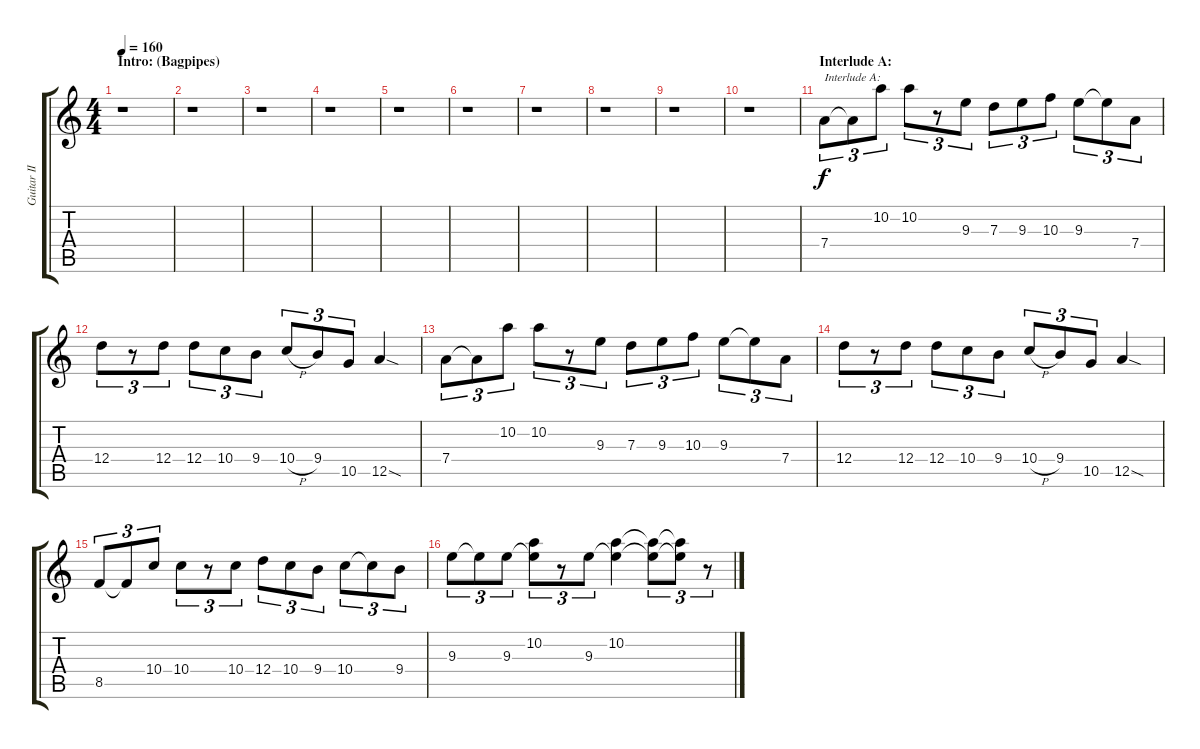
\track ("Guitar II" "Guitar II") {instrument distortionguitar}
\staff {score tabs}
\tuning (E4 B3 G3 D3 A2 E2) {hide}
\ts (4 4)
\section ("" "Intro: (Bagpipes)")
\tempo 160
\tempo 145
\tempo 160
\clef g2
\ks c
r.1{dy f instrument distortionguitar} |
r.1 |
r.1 |
r.1 |
r.1 |
r.1 |
r.1 |
r.1 |
r.1 |
r.1 |
\section ("" "Interlude A:")
7.4.8{tu (3 2) txt "Interlude A:"} 7.4{t}.8{tu (3 2)} 10.2.8{tu (3 2)} 10.2.8{tu (3 2)} r.8{tu (3 2)} 9.3.8{tu (3 2)} 7.3.8{tu (3 2)} 9.3.8{tu (3 2)} 10.3.8{tu (3 2)} 9.3.8{tu (3 2)} 9.3{t}.8{tu (3 2)} 7.4.8{tu (3 2)} |
12.4.8{tu (3 2)} r.8{tu (3 2)} 12.4.8{tu (3 2)} 12.4.8{tu (3 2)} 10.4.8{tu (3 2)} 9.4.8{tu (3 2)} 10.4{h}.8{tu (3 2)} 9.4.8{tu (3 2)} 10.5.8{tu (3 2)} 12.5{sod}.4 |
7.4.8{tu (3 2)} 7.4{t}.8{tu (3 2)} 10.2.8{tu (3 2)} 10.2.8{tu (3 2)} r.8{tu (3 2)} 9.3.8{tu (3 2)} 7.3.8{tu (3 2)} 9.3.8{tu (3 2)} 10.3.8{tu (3 2)} 9.3.8{tu (3 2)} 9.3{t}.8{tu (3 2)} 7.4.8{tu (3 2)} |
12.4.8{tu (3 2)} r.8{tu (3 2)} 12.4.8{tu (3 2)} 12.4.8{tu (3 2)} 10.4.8{tu (3 2)} 9.4.8{tu (3 2)} 10.4{h}.8{tu (3 2)} 9.4.8{tu (3 2)} 10.5.8{tu (3 2)} 12.5{sod}.4 |
8.5.8{tu (3 2)} 8.5{t}.8{tu (3 2)} 10.4.8{tu (3 2)} 10.4.8{tu (3 2)} r.8{tu (3 2)} 10.4.8{tu (3 2)} 12.4.8{tu (3 2)} 10.4.8{tu (3 2)} 9.4.8{tu (3 2)} 10.4.8{tu (3 2)} 10.4{t}.8{tu (3 2)} 9.4.8{tu (3 2)} |
9.3.8{tu (3 2)} 9.3{t}.8{tu (3 2)} 9.3.8{tu (3 2)} (10.2 9.3{t}).8{tu (3 2)} r.8{tu (3 2)} 9.3.8{tu (3 2)} (10.2 9.3{t}).4 (10.2{t} 9.3{t}).8{tu (3 2)} (10.2{t} 9.3{t}).8{tu (3 2)} r.8{tu (3 2)}
